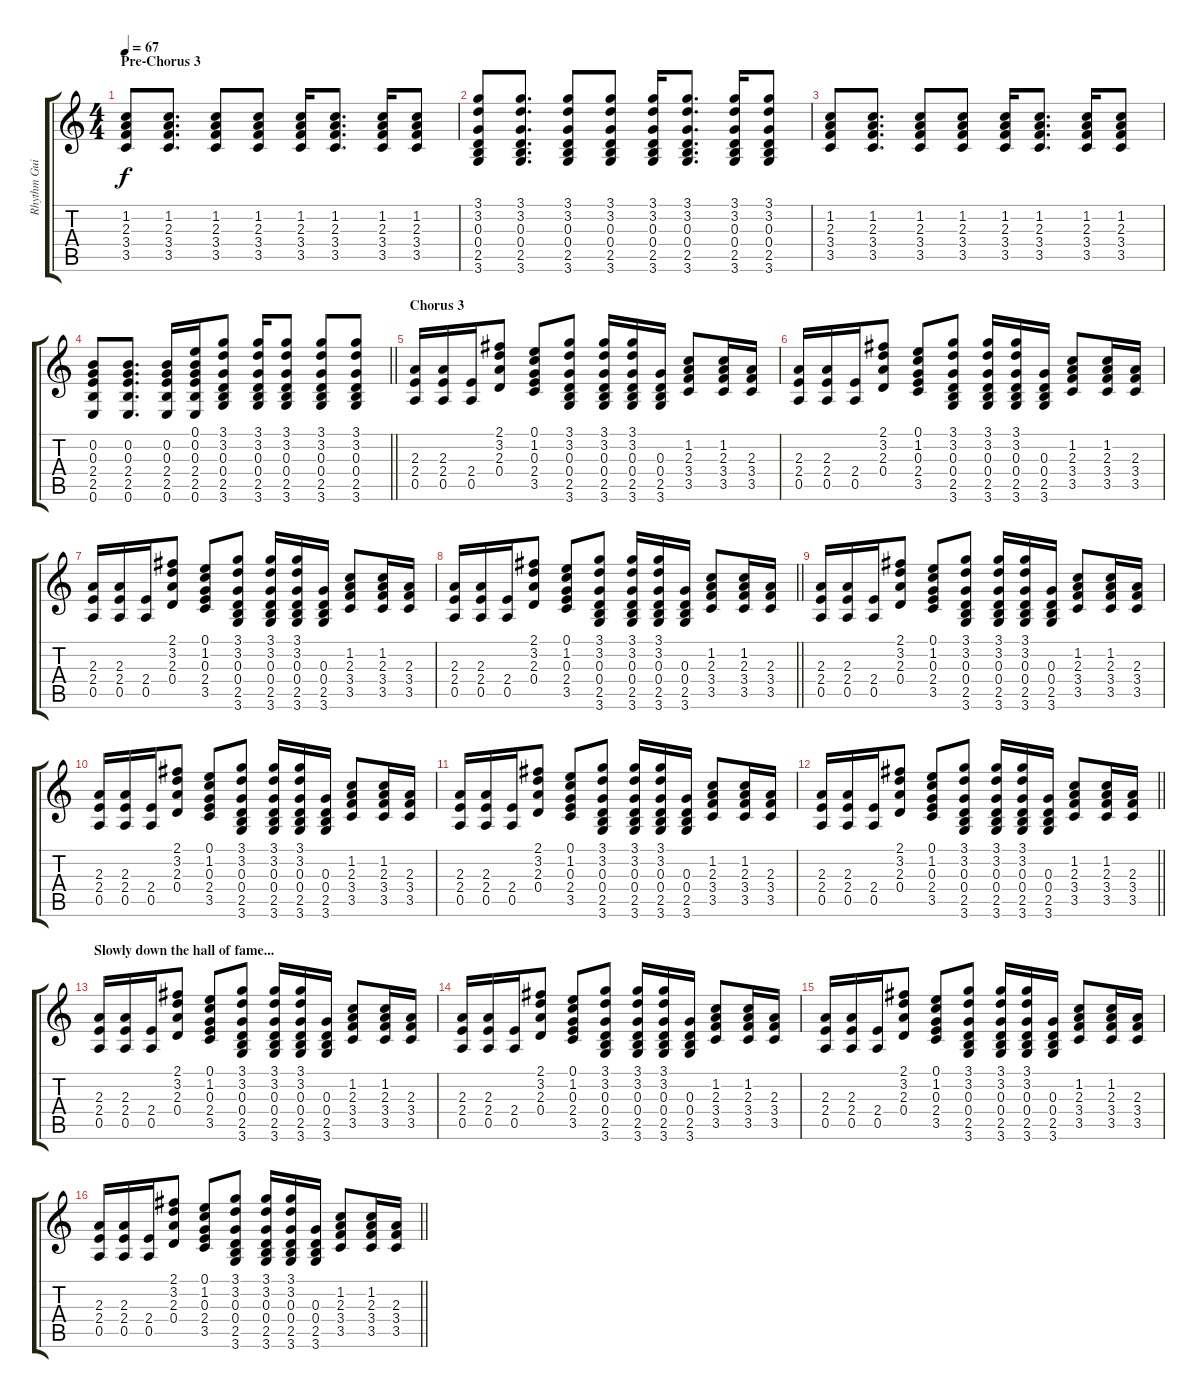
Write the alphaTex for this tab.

\track ("Rhythm Guitar" "Rhythm Gui") {instrument distortionguitar}
\staff {score tabs}
\tuning (E4 B3 G3 D3 A2 E2) {hide}
\ts (4 4)
\section ("" "Pre-Chorus 3")
\tempo 67
\clef g2
\ks c
(1.2 2.3 3.4 3.5).8{dy f} (1.2 2.3 3.4 3.5).8{d} (1.2 2.3 3.4 3.5).8 (1.2 2.3 3.4 3.5).8 (1.2 2.3 3.4 3.5).16 (1.2 2.3 3.4 3.5).8{d} (1.2 2.3 3.4 3.5).16 (1.2 2.3 3.4 3.5).8 |
(3.1 3.2 0.3 0.4 2.5 3.6).8 (3.1 3.2 0.3 0.4 2.5 3.6).8{d} (3.1 3.2 0.3 0.4 2.5 3.6).8 (3.1 3.2 0.3 0.4 2.5 3.6).8 (3.1 3.2 0.3 0.4 2.5 3.6).16 (3.1 3.2 0.3 0.4 2.5 3.6).8{d} (3.1 3.2 0.3 0.4 2.5 3.6).16 (3.1 3.2 0.3 0.4 2.5 3.6).8 |
(1.2 2.3 3.4 3.5).8 (1.2 2.3 3.4 3.5).8{d} (1.2 2.3 3.4 3.5).8 (1.2 2.3 3.4 3.5).8 (1.2 2.3 3.4 3.5).16 (1.2 2.3 3.4 3.5).8{d} (1.2 2.3 3.4 3.5).16 (1.2 2.3 3.4 3.5).8 |
\barLineRight lightlight
(0.2 0.3 2.4 2.5 0.6).8 (0.2 0.3 2.4 2.5 0.6).8{d} (0.2 0.3 2.4 2.5 0.6).16 (0.1 0.2 0.3 2.4 2.5 0.6).16 (3.1 3.2 0.3 0.4 2.5 3.6).8 (3.1 3.2 0.3 0.4 2.5 3.6).16 (3.1 3.2 0.3 0.4 2.5 3.6).8 (3.1 3.2 0.3 0.4 2.5 3.6).8 (3.1 3.2 0.3 0.4 2.5 3.6).8 |
\section ("" "Chorus 3")
(2.3 2.4 0.5).16 (2.3 2.4 0.5).16 (2.4 0.5).16 (2.1 3.2 2.3 0.4).8 (0.1 1.2 0.3 2.4 3.5).8 (3.1 3.2 0.3 0.4 2.5 3.6).8 (3.1 3.2 0.3 0.4 2.5 3.6).16 (3.1 3.2 0.3 0.4 2.5 3.6).16 (0.3 0.4 2.5 3.6).16 (1.2 2.3 3.4 3.5).8 (1.2 2.3 3.4 3.5).16 (2.3 3.4 3.5).16 |
(2.3 2.4 0.5).16 (2.3 2.4 0.5).16 (2.4 0.5).16 (2.1 3.2 2.3 0.4).8 (0.1 1.2 0.3 2.4 3.5).8 (3.1 3.2 0.3 0.4 2.5 3.6).8 (3.1 3.2 0.3 0.4 2.5 3.6).16 (3.1 3.2 0.3 0.4 2.5 3.6).16 (0.3 0.4 2.5 3.6).16 (1.2 2.3 3.4 3.5).8 (1.2 2.3 3.4 3.5).16 (2.3 3.4 3.5).16 |
(2.3 2.4 0.5).16 (2.3 2.4 0.5).16 (2.4 0.5).16 (2.1 3.2 2.3 0.4).8 (0.1 1.2 0.3 2.4 3.5).8 (3.1 3.2 0.3 0.4 2.5 3.6).8 (3.1 3.2 0.3 0.4 2.5 3.6).16 (3.1 3.2 0.3 0.4 2.5 3.6).16 (0.3 0.4 2.5 3.6).16 (1.2 2.3 3.4 3.5).8 (1.2 2.3 3.4 3.5).16 (2.3 3.4 3.5).16 |
\barLineRight lightlight
(2.3 2.4 0.5).16 (2.3 2.4 0.5).16 (2.4 0.5).16 (2.1 3.2 2.3 0.4).8 (0.1 1.2 0.3 2.4 3.5).8 (3.1 3.2 0.3 0.4 2.5 3.6).8 (3.1 3.2 0.3 0.4 2.5 3.6).16 (3.1 3.2 0.3 0.4 2.5 3.6).16 (0.3 0.4 2.5 3.6).16 (1.2 2.3 3.4 3.5).8 (1.2 2.3 3.4 3.5).16 (2.3 3.4 3.5).16 |
(2.3 2.4 0.5).16 (2.3 2.4 0.5).16 (2.4 0.5).16 (2.1 3.2 2.3 0.4).8 (0.1 1.2 0.3 2.4 3.5).8 (3.1 3.2 0.3 0.4 2.5 3.6).8 (3.1 3.2 0.3 0.4 2.5 3.6).16 (3.1 3.2 0.3 0.4 2.5 3.6).16 (0.3 0.4 2.5 3.6).16 (1.2 2.3 3.4 3.5).8 (1.2 2.3 3.4 3.5).16 (2.3 3.4 3.5).16 |
(2.3 2.4 0.5).16 (2.3 2.4 0.5).16 (2.4 0.5).16 (2.1 3.2 2.3 0.4).8 (0.1 1.2 0.3 2.4 3.5).8 (3.1 3.2 0.3 0.4 2.5 3.6).8 (3.1 3.2 0.3 0.4 2.5 3.6).16 (3.1 3.2 0.3 0.4 2.5 3.6).16 (0.3 0.4 2.5 3.6).16 (1.2 2.3 3.4 3.5).8 (1.2 2.3 3.4 3.5).16 (2.3 3.4 3.5).16 |
(2.3 2.4 0.5).16 (2.3 2.4 0.5).16 (2.4 0.5).16 (2.1 3.2 2.3 0.4).8 (0.1 1.2 0.3 2.4 3.5).8 (3.1 3.2 0.3 0.4 2.5 3.6).8 (3.1 3.2 0.3 0.4 2.5 3.6).16 (3.1 3.2 0.3 0.4 2.5 3.6).16 (0.3 0.4 2.5 3.6).16 (1.2 2.3 3.4 3.5).8 (1.2 2.3 3.4 3.5).16 (2.3 3.4 3.5).16 |
\barLineRight lightlight
(2.3 2.4 0.5).16 (2.3 2.4 0.5).16 (2.4 0.5).16 (2.1 3.2 2.3 0.4).8 (0.1 1.2 0.3 2.4 3.5).8 (3.1 3.2 0.3 0.4 2.5 3.6).8 (3.1 3.2 0.3 0.4 2.5 3.6).16 (3.1 3.2 0.3 0.4 2.5 3.6).16 (0.3 0.4 2.5 3.6).16 (1.2 2.3 3.4 3.5).8 (1.2 2.3 3.4 3.5).16 (2.3 3.4 3.5).16 |
\section ("" "Slowly down the hall of fame...")
(2.3 2.4 0.5).16 (2.3 2.4 0.5).16 (2.4 0.5).16 (2.1 3.2 2.3 0.4).8 (0.1 1.2 0.3 2.4 3.5).8 (3.1 3.2 0.3 0.4 2.5 3.6).8 (3.1 3.2 0.3 0.4 2.5 3.6).16 (3.1 3.2 0.3 0.4 2.5 3.6).16 (0.3 0.4 2.5 3.6).16 (1.2 2.3 3.4 3.5).8 (1.2 2.3 3.4 3.5).16 (2.3 3.4 3.5).16 |
(2.3 2.4 0.5).16 (2.3 2.4 0.5).16 (2.4 0.5).16 (2.1 3.2 2.3 0.4).8 (0.1 1.2 0.3 2.4 3.5).8 (3.1 3.2 0.3 0.4 2.5 3.6).8 (3.1 3.2 0.3 0.4 2.5 3.6).16 (3.1 3.2 0.3 0.4 2.5 3.6).16 (0.3 0.4 2.5 3.6).16 (1.2 2.3 3.4 3.5).8 (1.2 2.3 3.4 3.5).16 (2.3 3.4 3.5).16 |
(2.3 2.4 0.5).16 (2.3 2.4 0.5).16 (2.4 0.5).16 (2.1 3.2 2.3 0.4).8 (0.1 1.2 0.3 2.4 3.5).8 (3.1 3.2 0.3 0.4 2.5 3.6).8 (3.1 3.2 0.3 0.4 2.5 3.6).16 (3.1 3.2 0.3 0.4 2.5 3.6).16 (0.3 0.4 2.5 3.6).16 (1.2 2.3 3.4 3.5).8 (1.2 2.3 3.4 3.5).16 (2.3 3.4 3.5).16 |
\barLineRight lightlight
(2.3 2.4 0.5).16 (2.3 2.4 0.5).16 (2.4 0.5).16 (2.1 3.2 2.3 0.4).8 (0.1 1.2 0.3 2.4 3.5).8 (3.1 3.2 0.3 0.4 2.5 3.6).8 (3.1 3.2 0.3 0.4 2.5 3.6).16 (3.1 3.2 0.3 0.4 2.5 3.6).16 (0.3 0.4 2.5 3.6).16 (1.2 2.3 3.4 3.5).8 (1.2 2.3 3.4 3.5).16 (2.3 3.4 3.5).16
